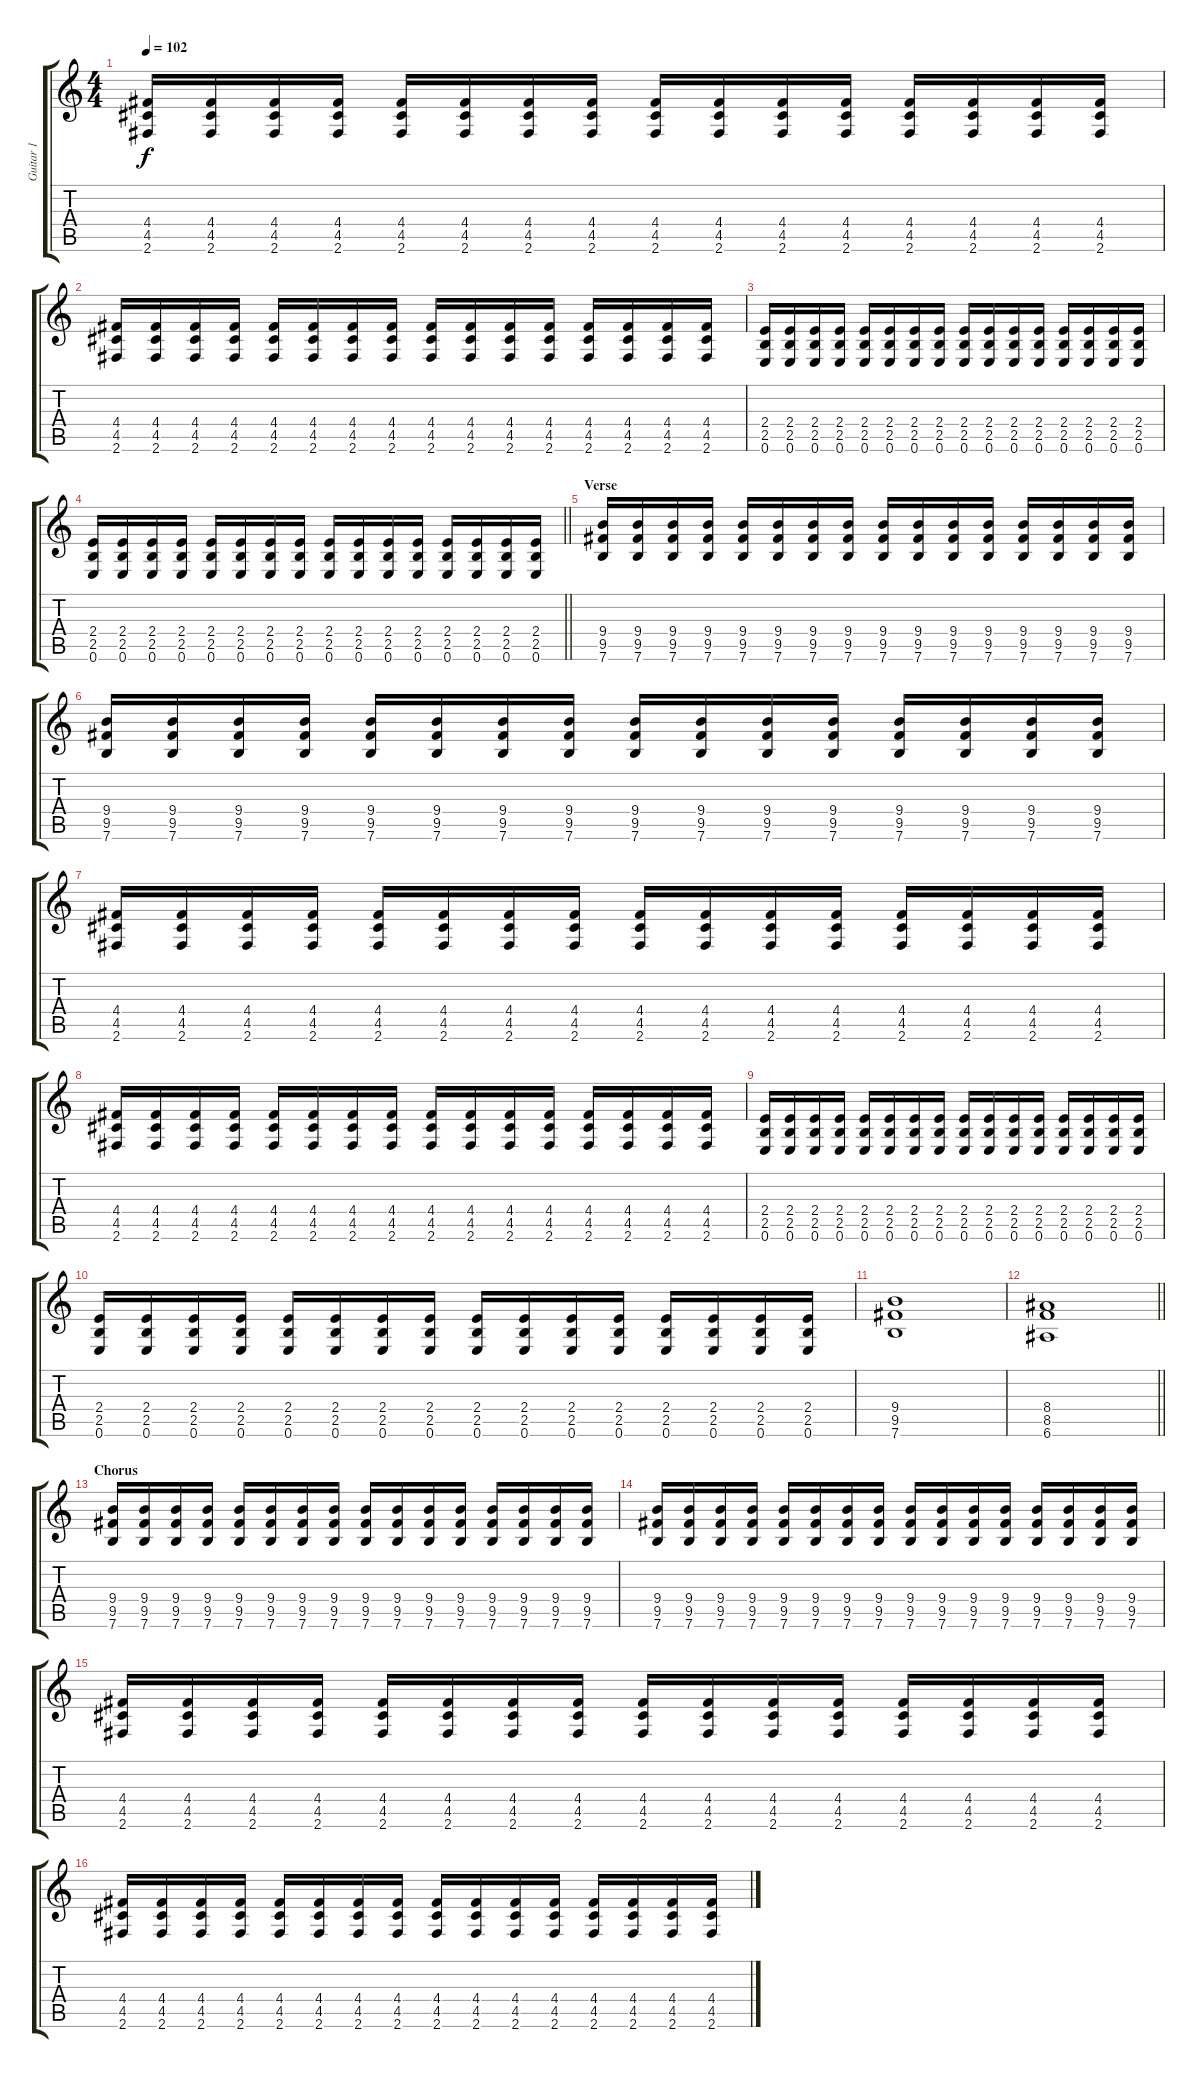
\track ("Guitar 1" "Guitar 1") {instrument distortionguitar}
\staff {score tabs}
\tuning (E4 B3 G3 D3 A2 E2) {hide}
\ts (4 4)
\tempo 102
\clef g2
\ks c
(4.4 4.5 2.6).16{dy f} (4.4 4.5 2.6).16 (4.4 4.5 2.6).16 (4.4 4.5 2.6).16 (4.4 4.5 2.6).16 (4.4 4.5 2.6).16 (4.4 4.5 2.6).16 (4.4 4.5 2.6).16 (4.4 4.5 2.6).16 (4.4 4.5 2.6).16 (4.4 4.5 2.6).16 (4.4 4.5 2.6).16 (4.4 4.5 2.6).16 (4.4 4.5 2.6).16 (4.4 4.5 2.6).16 (4.4 4.5 2.6).16 |
(4.4 4.5 2.6).16 (4.4 4.5 2.6).16 (4.4 4.5 2.6).16 (4.4 4.5 2.6).16 (4.4 4.5 2.6).16 (4.4 4.5 2.6).16 (4.4 4.5 2.6).16 (4.4 4.5 2.6).16 (4.4 4.5 2.6).16 (4.4 4.5 2.6).16 (4.4 4.5 2.6).16 (4.4 4.5 2.6).16 (4.4 4.5 2.6).16 (4.4 4.5 2.6).16 (4.4 4.5 2.6).16 (4.4 4.5 2.6).16 |
(2.4 2.5 0.6).16 (2.4 2.5 0.6).16 (2.4 2.5 0.6).16 (2.4 2.5 0.6).16 (2.4 2.5 0.6).16 (2.4 2.5 0.6).16 (2.4 2.5 0.6).16 (2.4 2.5 0.6).16 (2.4 2.5 0.6).16 (2.4 2.5 0.6).16 (2.4 2.5 0.6).16 (2.4 2.5 0.6).16 (2.4 2.5 0.6).16 (2.4 2.5 0.6).16 (2.4 2.5 0.6).16 (2.4 2.5 0.6).16 |
\barLineRight lightlight
(2.4 2.5 0.6).16 (2.4 2.5 0.6).16 (2.4 2.5 0.6).16 (2.4 2.5 0.6).16 (2.4 2.5 0.6).16 (2.4 2.5 0.6).16 (2.4 2.5 0.6).16 (2.4 2.5 0.6).16 (2.4 2.5 0.6).16 (2.4 2.5 0.6).16 (2.4 2.5 0.6).16 (2.4 2.5 0.6).16 (2.4 2.5 0.6).16 (2.4 2.5 0.6).16 (2.4 2.5 0.6).16 (2.4 2.5 0.6).16 |
\section ("" "Verse")
(9.4 9.5 7.6).16{volume 10} (9.4 9.5 7.6).16 (9.4 9.5 7.6).16 (9.4 9.5 7.6).16 (9.4 9.5 7.6).16 (9.4 9.5 7.6).16 (9.4 9.5 7.6).16 (9.4 9.5 7.6).16 (9.4 9.5 7.6).16 (9.4 9.5 7.6).16 (9.4 9.5 7.6).16 (9.4 9.5 7.6).16 (9.4 9.5 7.6).16 (9.4 9.5 7.6).16 (9.4 9.5 7.6).16 (9.4 9.5 7.6).16 |
(9.4 9.5 7.6).16 (9.4 9.5 7.6).16 (9.4 9.5 7.6).16 (9.4 9.5 7.6).16 (9.4 9.5 7.6).16 (9.4 9.5 7.6).16 (9.4 9.5 7.6).16 (9.4 9.5 7.6).16 (9.4 9.5 7.6).16 (9.4 9.5 7.6).16 (9.4 9.5 7.6).16 (9.4 9.5 7.6).16 (9.4 9.5 7.6).16 (9.4 9.5 7.6).16 (9.4 9.5 7.6).16 (9.4 9.5 7.6).16 |
(4.4 4.5 2.6).16 (4.4 4.5 2.6).16 (4.4 4.5 2.6).16 (4.4 4.5 2.6).16 (4.4 4.5 2.6).16 (4.4 4.5 2.6).16 (4.4 4.5 2.6).16 (4.4 4.5 2.6).16 (4.4 4.5 2.6).16 (4.4 4.5 2.6).16 (4.4 4.5 2.6).16 (4.4 4.5 2.6).16 (4.4 4.5 2.6).16 (4.4 4.5 2.6).16 (4.4 4.5 2.6).16 (4.4 4.5 2.6).16 |
(4.4 4.5 2.6).16 (4.4 4.5 2.6).16 (4.4 4.5 2.6).16 (4.4 4.5 2.6).16 (4.4 4.5 2.6).16 (4.4 4.5 2.6).16 (4.4 4.5 2.6).16 (4.4 4.5 2.6).16 (4.4 4.5 2.6).16 (4.4 4.5 2.6).16 (4.4 4.5 2.6).16 (4.4 4.5 2.6).16 (4.4 4.5 2.6).16 (4.4 4.5 2.6).16 (4.4 4.5 2.6).16 (4.4 4.5 2.6).16 |
(2.4 2.5 0.6).16 (2.4 2.5 0.6).16 (2.4 2.5 0.6).16 (2.4 2.5 0.6).16 (2.4 2.5 0.6).16 (2.4 2.5 0.6).16 (2.4 2.5 0.6).16 (2.4 2.5 0.6).16 (2.4 2.5 0.6).16 (2.4 2.5 0.6).16 (2.4 2.5 0.6).16 (2.4 2.5 0.6).16 (2.4 2.5 0.6).16 (2.4 2.5 0.6).16 (2.4 2.5 0.6).16 (2.4 2.5 0.6).16 |
(2.4 2.5 0.6).16 (2.4 2.5 0.6).16 (2.4 2.5 0.6).16 (2.4 2.5 0.6).16 (2.4 2.5 0.6).16 (2.4 2.5 0.6).16 (2.4 2.5 0.6).16 (2.4 2.5 0.6).16 (2.4 2.5 0.6).16 (2.4 2.5 0.6).16 (2.4 2.5 0.6).16 (2.4 2.5 0.6).16 (2.4 2.5 0.6).16 (2.4 2.5 0.6).16 (2.4 2.5 0.6).16 (2.4 2.5 0.6).16 |
(9.4 9.5 7.6).1 |
\barLineRight lightlight
(8.4 8.5 6.6).1 |
\section ("" "Chorus")
(9.4 9.5 7.6).16{volume 13} (9.4 9.5 7.6).16 (9.4 9.5 7.6).16 (9.4 9.5 7.6).16 (9.4 9.5 7.6).16 (9.4 9.5 7.6).16 (9.4 9.5 7.6).16 (9.4 9.5 7.6).16 (9.4 9.5 7.6).16 (9.4 9.5 7.6).16 (9.4 9.5 7.6).16 (9.4 9.5 7.6).16 (9.4 9.5 7.6).16 (9.4 9.5 7.6).16 (9.4 9.5 7.6).16 (9.4 9.5 7.6).16 |
(9.4 9.5 7.6).16 (9.4 9.5 7.6).16 (9.4 9.5 7.6).16 (9.4 9.5 7.6).16 (9.4 9.5 7.6).16 (9.4 9.5 7.6).16 (9.4 9.5 7.6).16 (9.4 9.5 7.6).16 (9.4 9.5 7.6).16 (9.4 9.5 7.6).16 (9.4 9.5 7.6).16 (9.4 9.5 7.6).16 (9.4 9.5 7.6).16 (9.4 9.5 7.6).16 (9.4 9.5 7.6).16 (9.4 9.5 7.6).16 |
(4.4 4.5 2.6).16 (4.4 4.5 2.6).16 (4.4 4.5 2.6).16 (4.4 4.5 2.6).16 (4.4 4.5 2.6).16 (4.4 4.5 2.6).16 (4.4 4.5 2.6).16 (4.4 4.5 2.6).16 (4.4 4.5 2.6).16 (4.4 4.5 2.6).16 (4.4 4.5 2.6).16 (4.4 4.5 2.6).16 (4.4 4.5 2.6).16 (4.4 4.5 2.6).16 (4.4 4.5 2.6).16 (4.4 4.5 2.6).16 |
(4.4 4.5 2.6).16 (4.4 4.5 2.6).16 (4.4 4.5 2.6).16 (4.4 4.5 2.6).16 (4.4 4.5 2.6).16 (4.4 4.5 2.6).16 (4.4 4.5 2.6).16 (4.4 4.5 2.6).16 (4.4 4.5 2.6).16 (4.4 4.5 2.6).16 (4.4 4.5 2.6).16 (4.4 4.5 2.6).16 (4.4 4.5 2.6).16 (4.4 4.5 2.6).16 (4.4 4.5 2.6).16 (4.4 4.5 2.6).16
